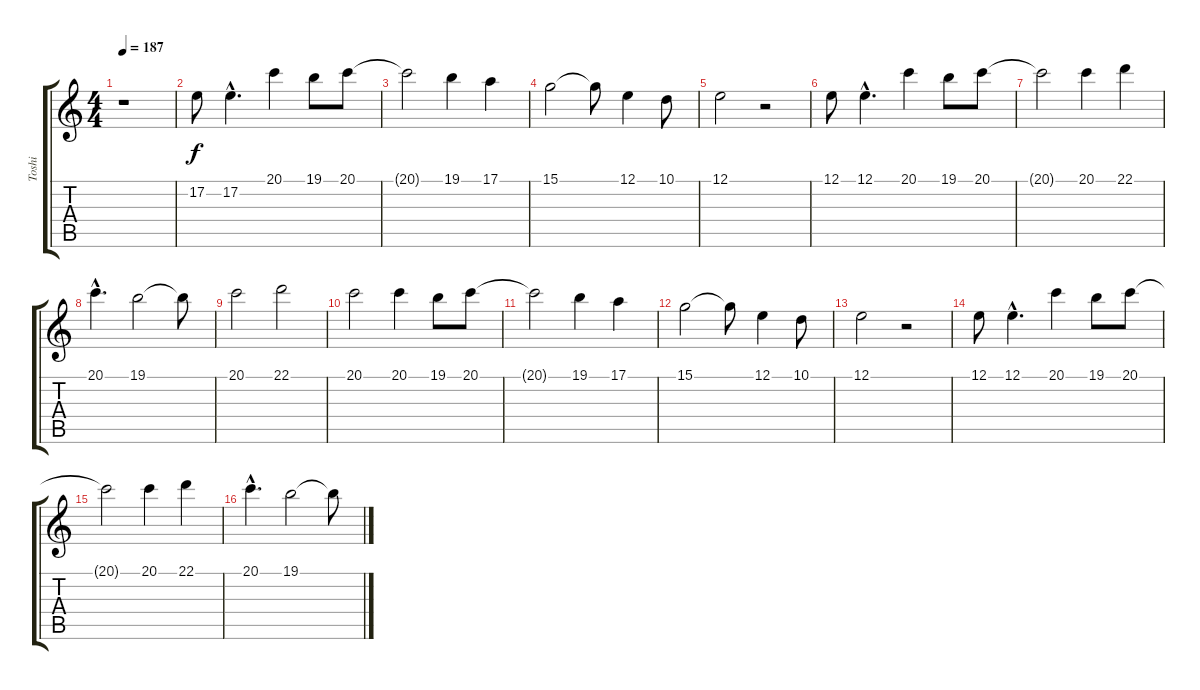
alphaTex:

\track ("Toshi" "Toshi") {instrument tenorsax}
\staff {score tabs}
\tuning (E4 B3 G3 D3 A2 E2) {hide}
\ts (4 4)
\tempo 187
\clef g2
\ks c
r.1{dy f} |
17.2.8 17.2{hac}.4{d} 20.1.4 19.1.8 20.1.8 |
20.1{t}.2 19.1.4 17.1.4 |
15.1.2 15.1{t}.8 12.1.4 10.1.8 |
12.1.2 r.2 |
12.1.8 12.1{hac}.4{d} 20.1.4 19.1.8 20.1.8 |
20.1{t}.2 20.1.4 22.1.4 |
20.1{hac}.4{d} 19.1.2 19.1{t}.8 |
20.1.2 22.1.2 |
20.1.2 20.1.4 19.1.8 20.1.8 |
20.1{t}.2 19.1.4 17.1.4 |
15.1.2 15.1{t}.8 12.1.4 10.1.8 |
12.1.2 r.2 |
12.1.8 12.1{hac}.4{d} 20.1.4 19.1.8 20.1.8 |
20.1{t}.2 20.1.4 22.1.4 |
20.1{hac}.4{d} 19.1.2 19.1{t}.8
